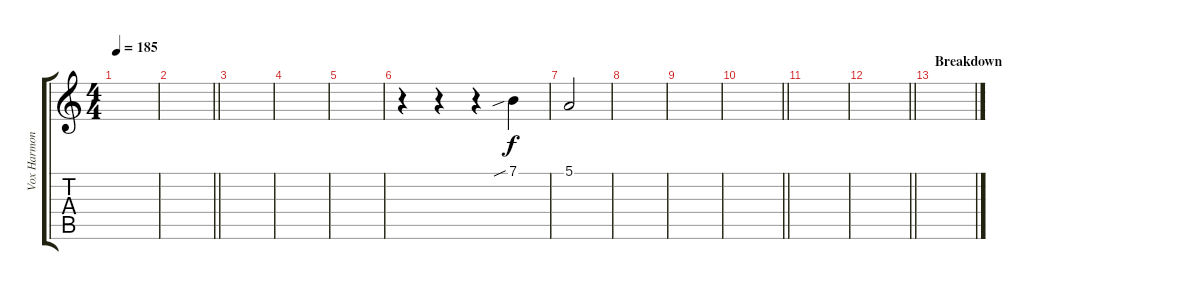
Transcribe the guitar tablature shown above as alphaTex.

\track ("Vox Harmony 2" "Vox Harmon") {instrument clarinet}
\staff {score tabs}
\tuning (E4 B3 G3 D3 A2 E2) {hide}
\ts (4 4)
\tempo 185
\clef g2
\ks c
|
\barLineRight lightlight
|
|
|
|
r.4 r.4 r.4 7.1{sib}.4 |
5.1.2 |
|
|
\barLineRight lightlight
|
|
\barLineRight lightlight
|
\section ("" "Breakdown")
